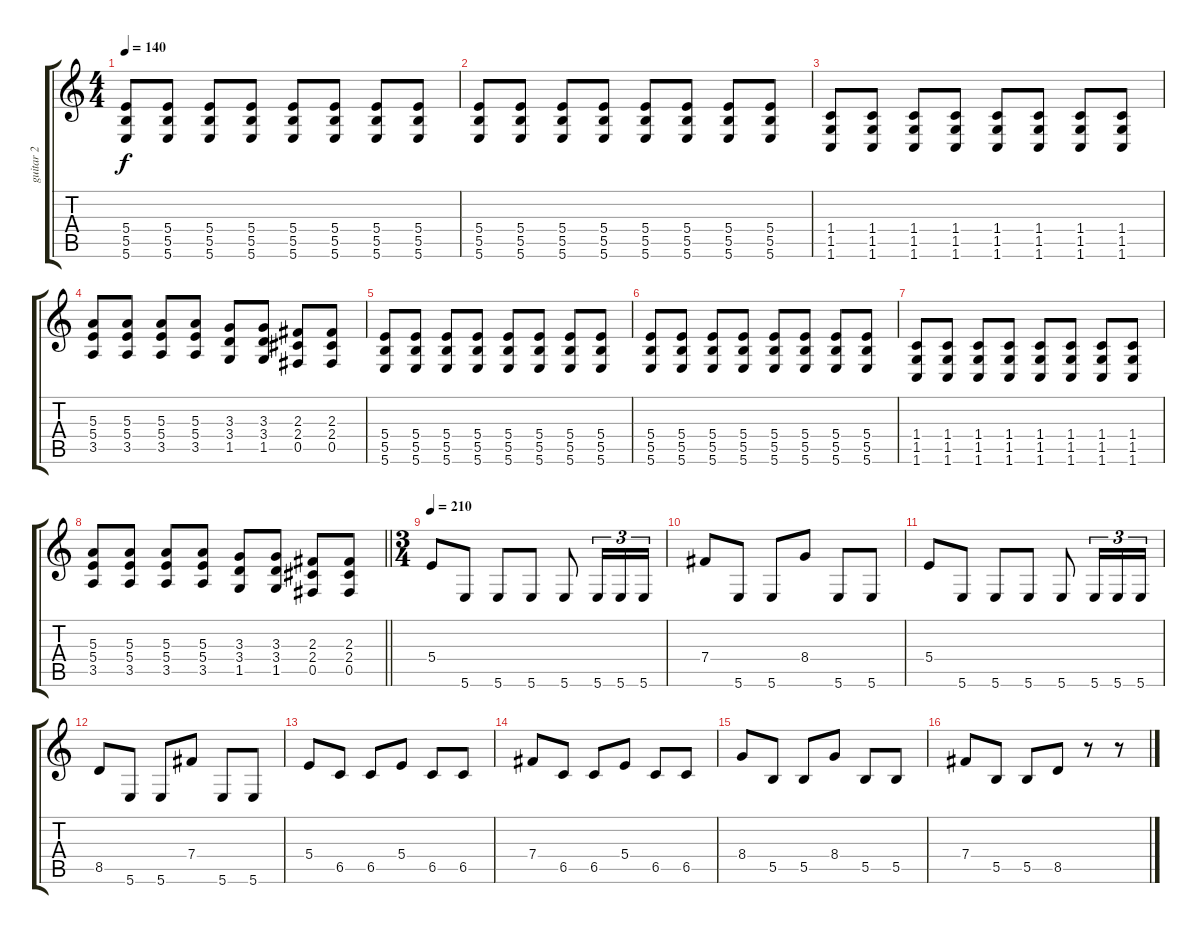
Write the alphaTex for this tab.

\track ("guitar 2" "guitar 2") {instrument distortionguitar}
\staff {score tabs}
\tuning (Db4 Ab3 E3 B2 Gb2 B1) {hide}
\ts (4 4)
\tempo 140
\clef g2
\ks c
(5.4 5.5 5.6).8{dy f} (5.4 5.5 5.6).8 (5.4 5.5 5.6).8 (5.4 5.5 5.6).8 (5.4 5.5 5.6).8 (5.4 5.5 5.6).8 (5.4 5.5 5.6).8 (5.4 5.5 5.6).8 |
(5.4 5.5 5.6).8 (5.4 5.5 5.6).8 (5.4 5.5 5.6).8 (5.4 5.5 5.6).8 (5.4 5.5 5.6).8 (5.4 5.5 5.6).8 (5.4 5.5 5.6).8 (5.4 5.5 5.6).8 |
(1.4 1.5 1.6).8 (1.4 1.5 1.6).8 (1.4 1.5 1.6).8 (1.4 1.5 1.6).8 (1.4 1.5 1.6).8 (1.4 1.5 1.6).8 (1.4 1.5 1.6).8 (1.4 1.5 1.6).8 |
(5.3 5.4 3.5).8 (5.3 5.4 3.5).8 (5.3 5.4 3.5).8 (5.3 5.4 3.5).8 (3.3 3.4 1.5).8 (3.3 3.4 1.5).8 (2.3 2.4 0.5).8 (2.3 2.4 0.5).8 |
(5.4 5.5 5.6).8 (5.4 5.5 5.6).8 (5.4 5.5 5.6).8 (5.4 5.5 5.6).8 (5.4 5.5 5.6).8 (5.4 5.5 5.6).8 (5.4 5.5 5.6).8 (5.4 5.5 5.6).8 |
(5.4 5.5 5.6).8 (5.4 5.5 5.6).8 (5.4 5.5 5.6).8 (5.4 5.5 5.6).8 (5.4 5.5 5.6).8 (5.4 5.5 5.6).8 (5.4 5.5 5.6).8 (5.4 5.5 5.6).8 |
(1.4 1.5 1.6).8 (1.4 1.5 1.6).8 (1.4 1.5 1.6).8 (1.4 1.5 1.6).8 (1.4 1.5 1.6).8 (1.4 1.5 1.6).8 (1.4 1.5 1.6).8 (1.4 1.5 1.6).8 |
\barLineRight lightlight
(5.3 5.4 3.5).8 (5.3 5.4 3.5).8 (5.3 5.4 3.5).8 (5.3 5.4 3.5).8 (3.3 3.4 1.5).8 (3.3 3.4 1.5).8 (2.3 2.4 0.5).8 (2.3 2.4 0.5).8 |
\ts (3 4)
\tempo 210
5.4.8 5.6.8 5.6.8 5.6.8 5.6.8 5.6.16{tu (3 2)} 5.6.16{tu (3 2)} 5.6.16{tu (3 2)} |
7.4.8 5.6.8 5.6.8 8.4.8 5.6.8 5.6.8 |
5.4.8 5.6.8 5.6.8 5.6.8 5.6.8 5.6.16{tu (3 2)} 5.6.16{tu (3 2)} 5.6.16{tu (3 2)} |
8.5.8 5.6.8 5.6.8 7.4.8 5.6.8 5.6.8 |
5.4.8 6.5.8 6.5.8 5.4.8 6.5.8 6.5.8 |
7.4.8 6.5.8 6.5.8 5.4.8 6.5.8 6.5.8 |
8.4.8 5.5.8 5.5.8 8.4.8 5.5.8 5.5.8 |
7.4.8 5.5.8 5.5.8 8.5.8 r.8 r.8
